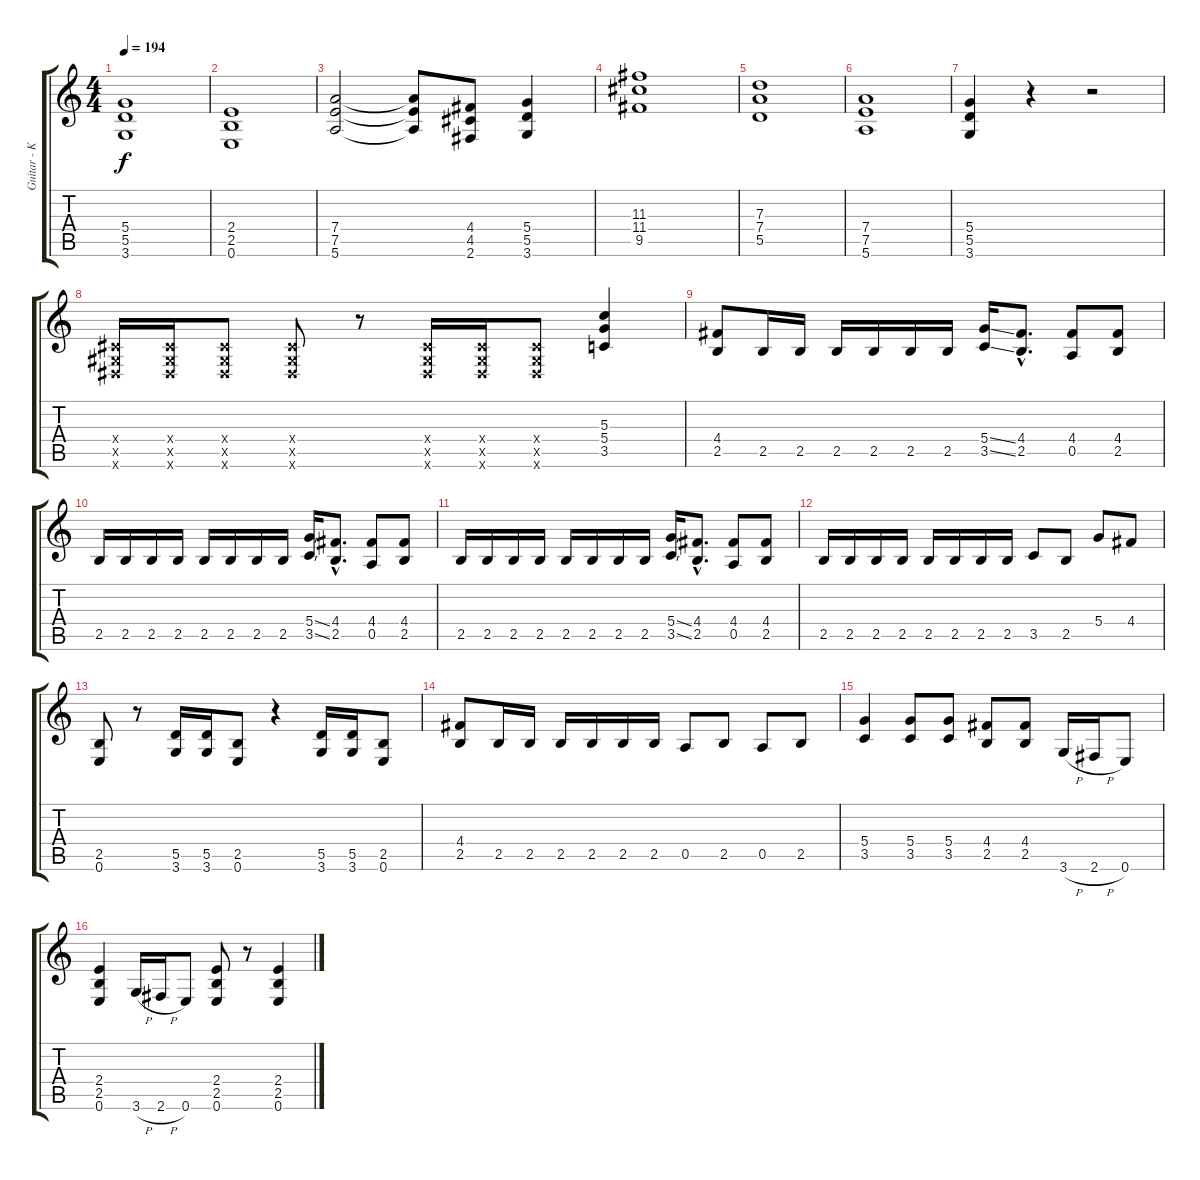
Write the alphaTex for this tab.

\track ("Guitar - Kirk" "Guitar - K") {instrument distortionguitar}
\staff {score tabs}
\tuning (E4 B3 G3 D3 A2 E2) {hide}
\ts (4 4)
\tempo 194
\clef g2
\ks c
(5.4 5.5 3.6).1{dy f} |
(2.4 2.5 0.6).1 |
(7.4 7.5 5.6).2 (7.4{t} 7.5{t} 5.6{t}).8 (4.4 4.5 2.6).8 (5.4 5.5 3.6).4 |
(11.3 11.4 9.5).1 |
(7.3 7.4 5.5).1 |
(7.4 7.5 5.6).1 |
(5.4 5.5 3.6).4 r.4 r.2 |
(-1.4{x} -1.5{x} -1.6{x}).16 (-1.4{x} -1.5{x} -1.6{x}).16 (-1.4{x} -1.5{x} -1.6{x}).8 (-1.4{x} -1.5{x} -1.6{x}).8 r.8 (-1.4{x} -1.5{x} -1.6{x}).16 (-1.4{x} -1.5{x} -1.6{x}).16 (-1.4{x} -1.5{x} -1.6{x}).8 (5.3 5.4 3.5).4 |
(4.4 2.5).8 2.5.16 2.5.16 2.5.16 2.5.16 2.5.16 2.5.16 (5.4{ss} 3.5{ss}).16 (4.4{hac} 2.5{hac}).8{d} (4.4 0.5).8 (4.4 2.5).8 |
2.5.16 2.5.16 2.5.16 2.5.16 2.5.16 2.5.16 2.5.16 2.5.16 (5.4{ss} 3.5{ss}).16 (4.4{hac} 2.5{hac}).8{d} (4.4 0.5).8 (4.4 2.5).8 |
2.5.16 2.5.16 2.5.16 2.5.16 2.5.16 2.5.16 2.5.16 2.5.16 (5.4{ss} 3.5{ss}).16 (4.4{hac} 2.5{hac}).8{d} (4.4 0.5).8 (4.4 2.5).8 |
2.5.16 2.5.16 2.5.16 2.5.16 2.5.16 2.5.16 2.5.16 2.5.16 3.5.8 2.5.8 5.4.8 4.4.8 |
(2.5 0.6).8 r.8 (5.5 3.6).16 (5.5 3.6).16 (2.5 0.6).8 r.4 (5.5 3.6).16 (5.5 3.6).16 (2.5 0.6).8 |
(4.4 2.5).8 2.5.16 2.5.16 2.5.16 2.5.16 2.5.16 2.5.16 0.5.8 2.5.8 0.5.8 2.5.8 |
(5.4 3.5).4 (5.4 3.5).8 (5.4 3.5).8 (4.4 2.5).8 (4.4 2.5).8 3.6{h}.16 2.6{h}.16 0.6.8 |
(2.4 2.5 0.6).4 3.6{h}.16 2.6{h}.16 0.6.8 (2.4 2.5 0.6).8 r.8 (2.4 2.5 0.6).4
